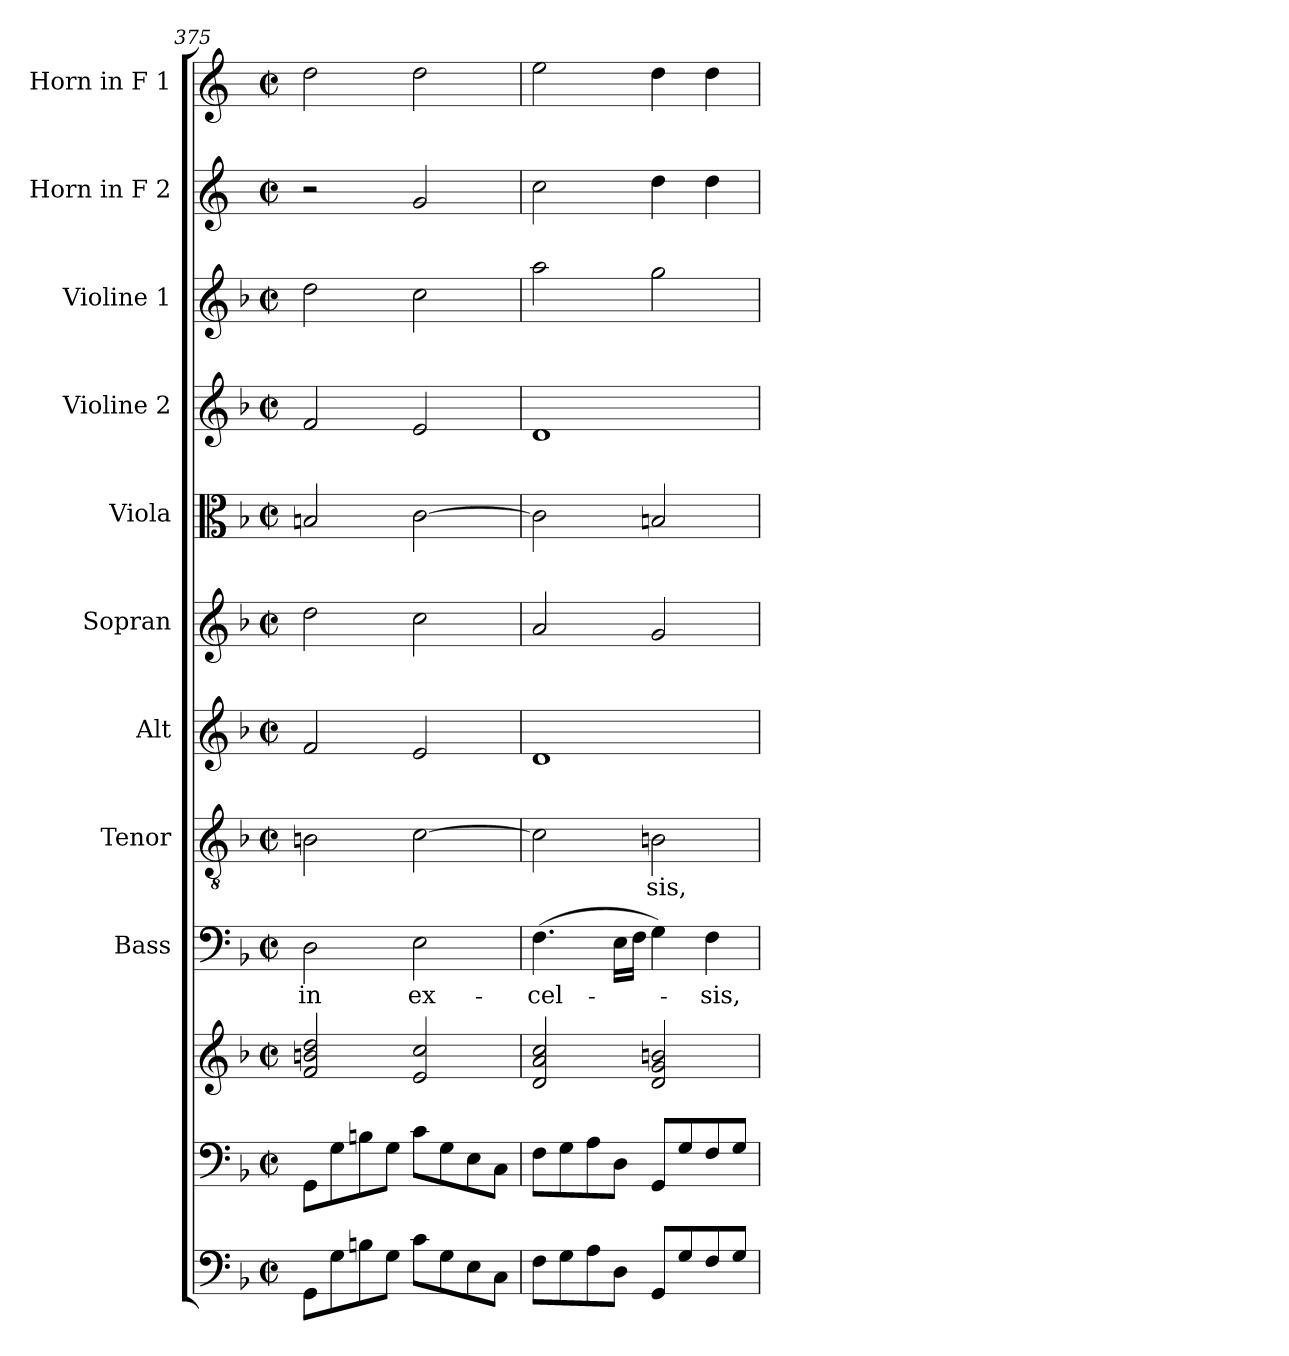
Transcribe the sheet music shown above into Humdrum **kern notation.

**kern	**kern	**kern	**kern	**text	**kern	**text	**kern	**kern	**kern	**kern	**kern	**kern	**kern
*part11	*part10	*part10	*part9	*part9	*part8	*part8	*part7	*part6	*part5	*part4	*part3	*part2	*part1
*staff12	*staff11	*staff10	*staff9	*staff9	*staff8	*staff8	*staff7	*staff6	*staff5	*staff4	*staff3	*staff2	*staff1
*	*	*	*I"Bass	*	*I"Tenor	*	*I"Alt	*I"Sopran	*I"Viola	*I"Violine 2	*I"Violine 1	*I"Horn in F 2	*I"Horn in F 1
*	*	*	*I'B.	*	*I'T.	*	*I'A.	*I'S.	*I'Vla.	*I'Vl. 2	*I'Vl. 1	*	*
*clefF4	*clefF4	*clefG2	*clefF4	*	*clefGv2	*	*clefG2	*clefG2	*clefC3	*clefG2	*clefG2	*clefG2	*clefG2
*ITrd7c12	*	*	*	*	*	*	*	*	*	*	*	*ITrd4c7	*ITrd4c7
*k[b-]	*k[b-]	*k[b-]	*k[b-]	*	*k[b-]	*	*k[b-]	*k[b-]	*k[b-]	*k[b-]	*k[b-]	*k[b-]	*k[b-]
*F:	*F:	*F:	*F:	*	*F:	*	*F:	*F:	*F:	*F:	*F:	*F:	*F:
*M2/2	*M2/2	*M2/2	*M2/2	*	*M2/2	*	*M2/2	*M2/2	*M2/2	*M2/2	*M2/2	*M2/2	*M2/2
*met(c|)	*met(c|)	*met(c|)	*met(c|)	*	*met(c|)	*	*met(c|)	*met(c|)	*met(c|)	*met(c|)	*met(c|)	*met(c|)	*met(c|)
=375	=375	=375	=375	=375	=375	=375	=375	=375	=375	=375	=375	=375	=375
!	!	!	!	!LO:LY:b	!	!	!	!	!	!	!	!	!
8GGG\L	8GG\L	2f/ 2bn/ 2dd/	2D\	in	2Bn\	.	2f/	2dd\	2Bn/	2f/	2dd\	2r	2g\
8GG\	8G\	.	.	.	.	.	.	.	.	.	.	.	.
8BBn\	8Bn\	.	.	.	.	.	.	.	.	.	.	.	.
8GG\J	8G\J	.	.	.	.	.	.	.	.	.	.	.	.
!	!	!	!	!LO:LY:b	!	!	!	!	!	!	!	!	!
8C\L	8c\L	2e/ 2cc/	2E\	ex-	[2c\	.	2e/	2cc\	[2c\	2e/	2cc\	2c/	2g\
8GG\	8G\	.	.	.	.	.	.	.	.	.	.	.	.
8EE\	8E\	.	.	.	.	.	.	.	.	.	.	.	.
8CC\J	8C\J	.	.	.	.	.	.	.	.	.	.	.	.
=376	=376	=376	=376	=376	=376	=376	=376	=376	=376	=376	=376	=376	=376
!	!	!	!	!LO:LY:b	!	!	!	!	!	!	!	!	!
8FF\L	8F\L	2d/ 2a/ 2cc/	(>4.F\	-cel-	2c\]	.	1d	2a/	2c\]	1d	2aa\	2f\	2a\
8GG\	8G\	.	.	.	.	.	.	.	.	.	.	.	.
8AA\	8A\	.	.	.	.	.	.	.	.	.	.	.	.
8DD\J	8D\J	.	16E\LL	.	.	.	.	.	.	.	.	.	.
.	.	.	16F\JJ	.	.	.	.	.	.	.	.	.	.
!	!	!	!	!	!	!LO:LY:b	!	!	!	!	!	!	!
8GGG/L	8GG/L	2d/ 2g/ 2bn/	4G\)	.	2Bn\	-sis,	.	2g/	2Bn/	.	2gg\	4g\	4g\
8GG/	8G/	.	.	.	.	.	.	.	.	.	.	.	.
!	!	!	!	!LO:LY:b	!	!	!	!	!	!	!	!	!
8FF/	8F/	.	4F\	-sis,	.	.	.	.	.	.	.	4g\	4g\
8GG/J	8G/J	.	.	.	.	.	.	.	.	.	.	.	.
=	=	=	=	=	=	=	=	=	=	=	=	=	=
*-	*-	*-	*-	*-	*-	*-	*-	*-	*-	*-	*-	*-	*-
